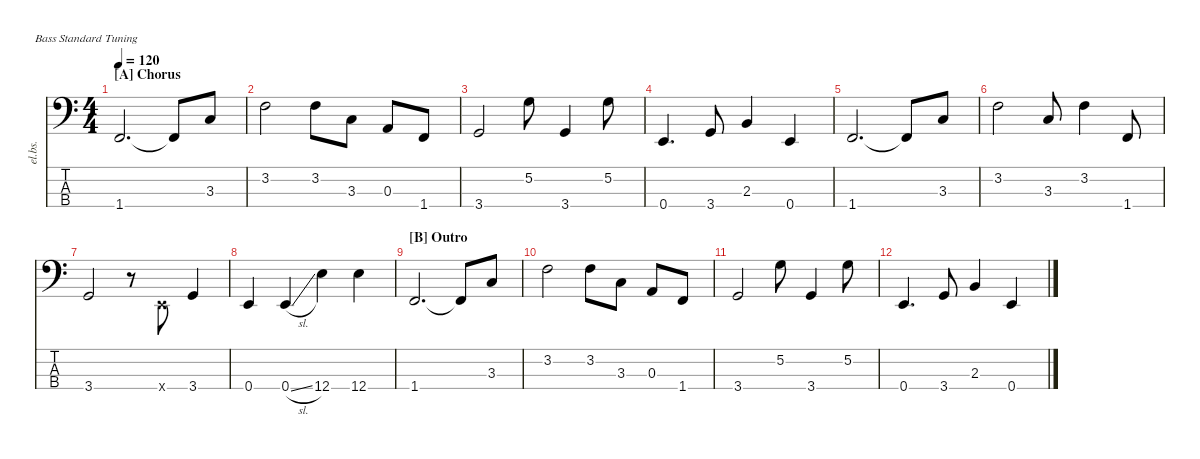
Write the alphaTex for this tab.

\defaultSystemsLayout 4
\hideDynamics
\bracketExtendMode nobrackets
\track ("Electric Bass" "el.bs.") {instrument electricbassfinger}
\staff {score tabs}
\tuning (G2 D2 A1 E1)
\ts (4 4)
\section ("A" "Chorus")
\tempo 120
\clef f4
\ks c
1.4.2{d dy mf beam Up} 1.4{t}.8{beam Up} 3.3.8{beam Up} |
3.2.2{beam Down} 3.2.8{beam Down} 3.3.8{beam Down} 0.3.8{beam Up} 1.4.8{beam Up} |
3.4.2{beam Up} 5.2.8{beam Down} 3.4.4{beam Up} 5.2.8{beam Down} |
0.4.4{d beam Up} 3.4.8{beam Up} 2.3.4{beam Up} 0.4.4{beam Up} |
1.4.2{d beam Up} 1.4{t}.8{beam Up} 3.3.8{beam Up} |
3.2.2{beam Down} 3.3.8{beam Up} 3.2.4{beam Down} 1.4.8{beam Up} |
3.4.2{beam Up} r.8{beam Down} 0.4{x}.8{beam Up} 3.4.4{beam Up} |
0.4.4{beam Up} 0.4{sl}.4{beam Up} 12.4.4{beam Down} 12.4.4{beam Down} |
\section ("B" "Outro")
1.4.2{d beam Up} 1.4{t}.8{beam Up} 3.3.8{beam Up} |
3.2.2{beam Down} 3.2.8{beam Down} 3.3.8{beam Down} 0.3.8{beam Up} 1.4.8{beam Up} |
3.4.2{beam Up} 5.2.8{beam Down} 3.4.4{beam Up} 5.2.8{beam Down} |
0.4.4{d beam Up} 3.4.8{beam Up} 2.3.4{beam Up} 0.4.4{beam Up}
